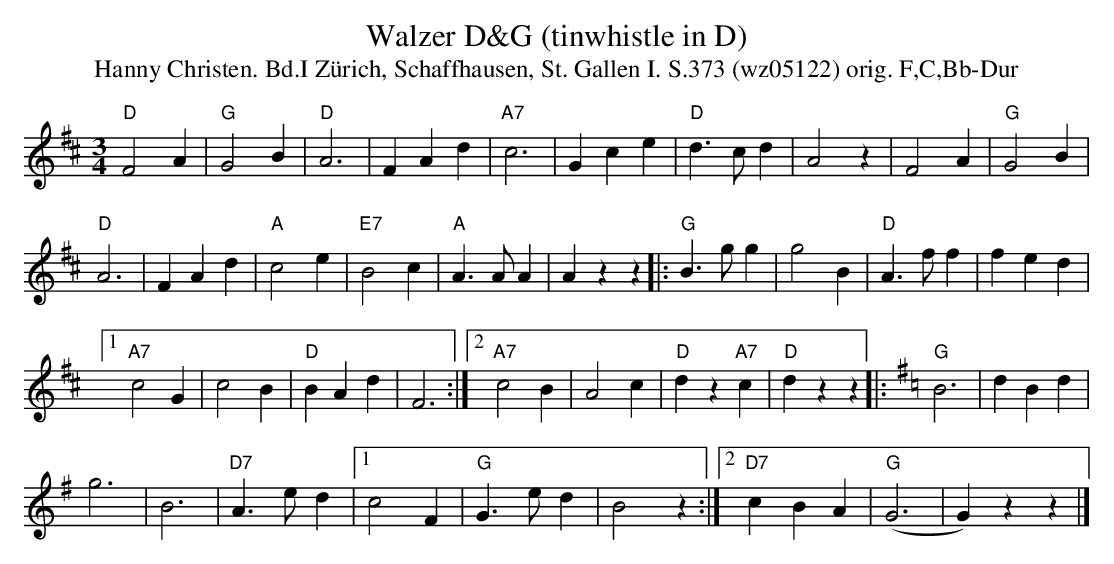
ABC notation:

X:1
T:Walzer D&G (tinwhistle in D)
T:Hanny Christen. Bd.I Zürich, Schaffhausen, St. Gallen I. S.373 (wz05122) orig. F,C,Bb-Dur
M:3/4
L:1/4
K:D %%MIDI gchordon
"D"F2A | "G"G2B | "D"A3 | FAd | "A7"c3 | Gce | "D"d>cd | A2z | F2A | "G"G2B |
"D"A3 | FAd | "A"c2e | "E7"B2c | "A"A>AA | Azz |: "G"B>gg | g2B | "D"A>ff | fed |1
"A7"c2G | c2B | "D"BAd |F3 :|2 "A7"c2B | A2c | "D"dz"A7"c | "D"dzz [K:G] |: "G"B3 | dBd |
g3 | B3 | "D7"A>ed |1 c2F | "G"G>ed | B2z :|2 "D7"cBA | "G"(G3 | G)zz |]
